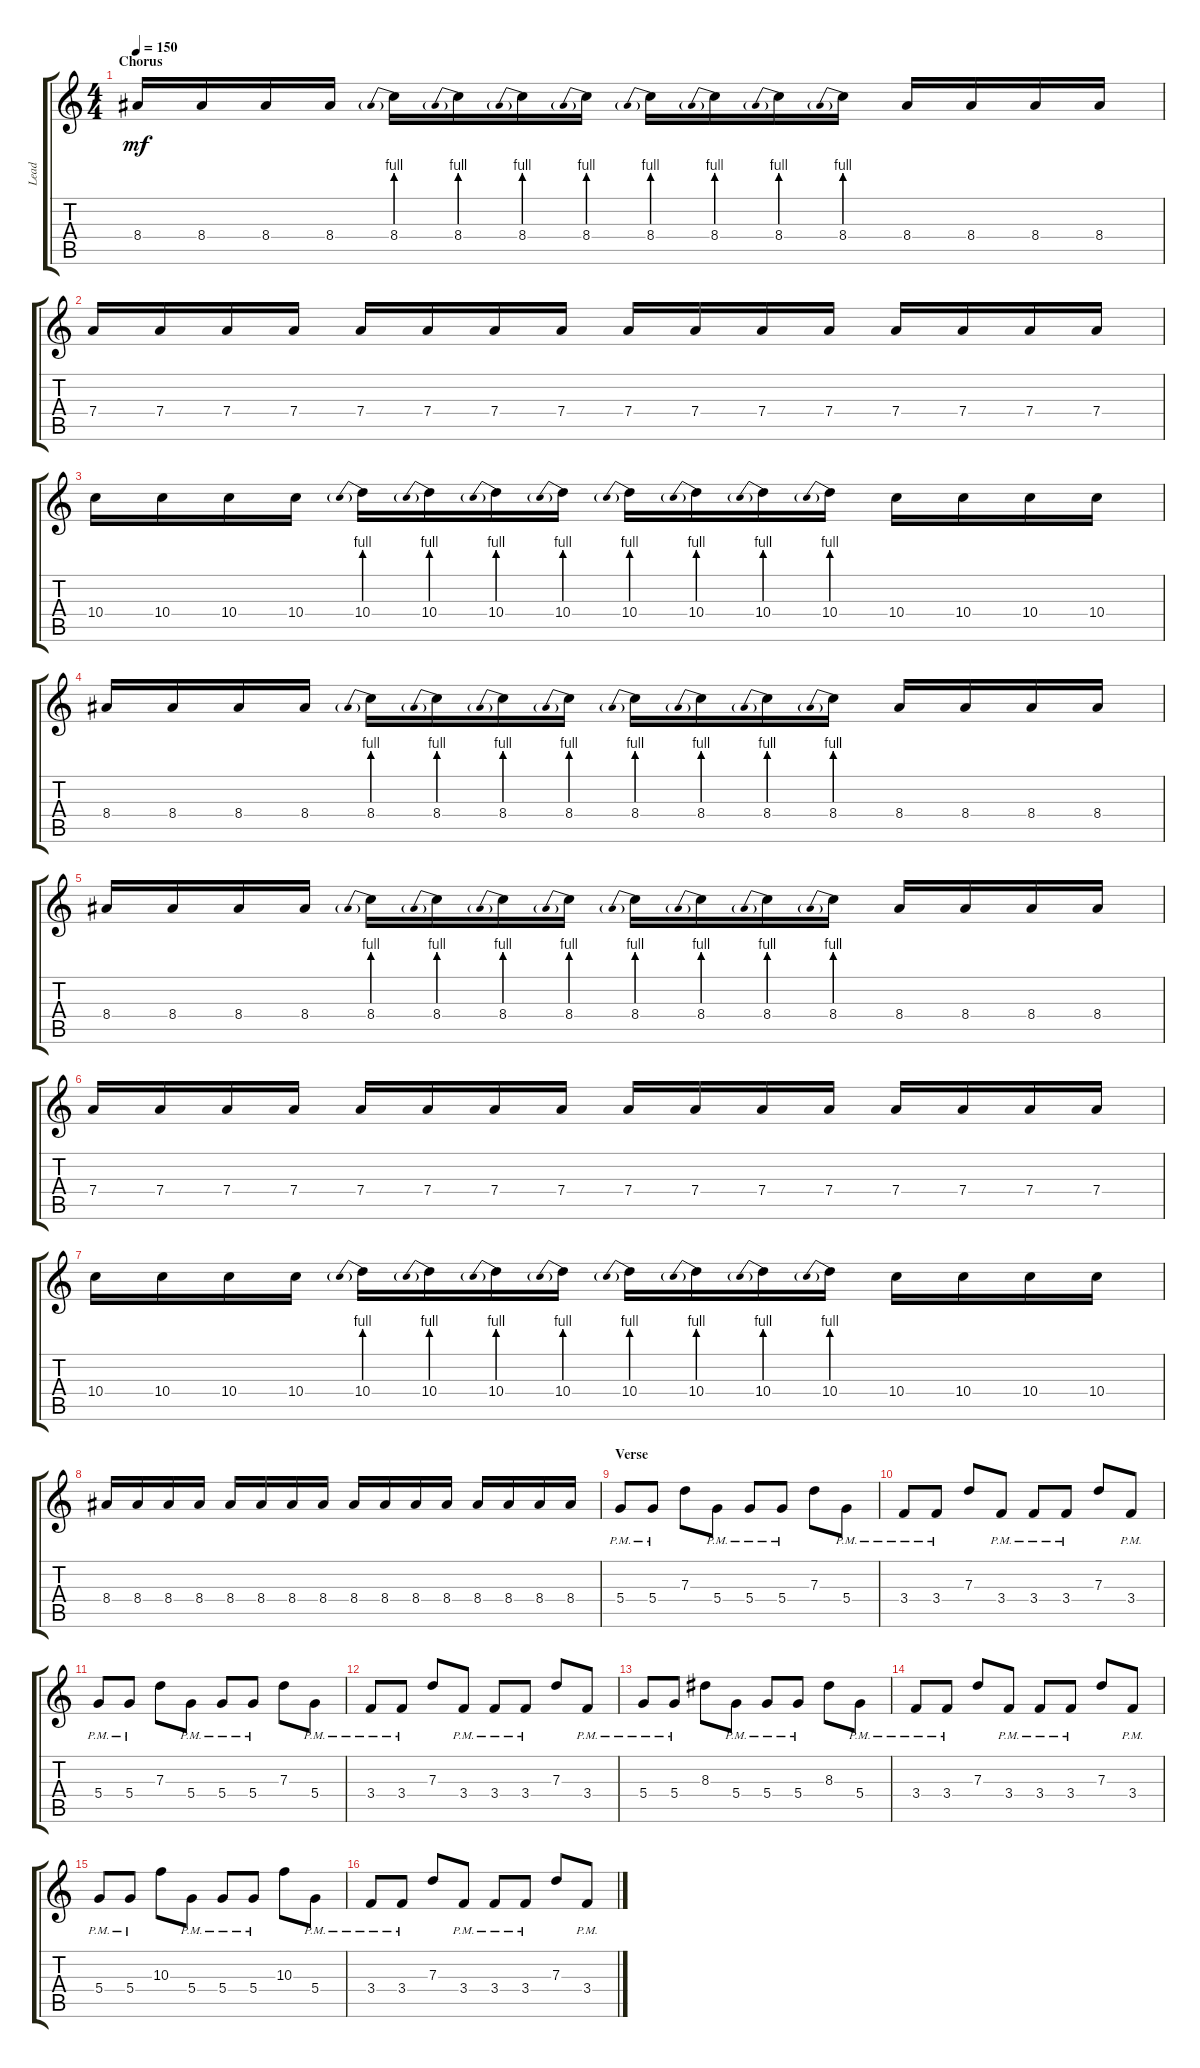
\track ("Lead" "Lead") {instrument distortionguitar}
\staff {score tabs}
\tuning (E4 B3 G3 D3 A2 D2) {hide}
\ts (4 4)
\section ("" "Chorus")
\tempo 150
\clef g2
\ks c
8.4.16{dy mf} 8.4.16 8.4.16 8.4.16 8.4{be (prebend 0 4 60 4)}.16 8.4{be (prebend 0 4 60 4)}.16 8.4{be (prebend 0 4 60 4)}.16 8.4{be (prebend 0 4 60 4)}.16 8.4{be (prebend 0 4 60 4)}.16 8.4{be (prebend 0 4 60 4)}.16 8.4{be (prebend 0 4 60 4)}.16 8.4{be (prebend 0 4 60 4)}.16 8.4.16 8.4.16 8.4.16 8.4.16 |
7.4.16 7.4.16 7.4.16 7.4.16 7.4.16 7.4.16 7.4.16 7.4.16 7.4.16 7.4.16 7.4.16 7.4.16 7.4.16 7.4.16 7.4.16 7.4.16 |
10.4.16 10.4.16 10.4.16 10.4.16 10.4{be (prebend 0 4 60 4)}.16 10.4{be (prebend 0 4 60 4)}.16 10.4{be (prebend 0 4 60 4)}.16 10.4{be (prebend 0 4 60 4)}.16 10.4{be (prebend 0 4 60 4)}.16 10.4{be (prebend 0 4 60 4)}.16 10.4{be (prebend 0 4 60 4)}.16 10.4{be (prebend 0 4 60 4)}.16 10.4.16 10.4.16 10.4.16 10.4.16 |
8.4.16 8.4.16 8.4.16 8.4.16 8.4{be (prebend 0 4 60 4)}.16 8.4{be (prebend 0 4 60 4)}.16 8.4{be (prebend 0 4 60 4)}.16 8.4{be (prebend 0 4 60 4)}.16 8.4{be (prebend 0 4 60 4)}.16 8.4{be (prebend 0 4 60 4)}.16 8.4{be (prebend 0 4 60 4)}.16 8.4{be (prebend 0 4 60 4)}.16 8.4.16 8.4.16 8.4.16 8.4.16 |
8.4.16 8.4.16 8.4.16 8.4.16 8.4{be (prebend 0 4 60 4)}.16 8.4{be (prebend 0 4 60 4)}.16 8.4{be (prebend 0 4 60 4)}.16 8.4{be (prebend 0 4 60 4)}.16 8.4{be (prebend 0 4 60 4)}.16 8.4{be (prebend 0 4 60 4)}.16 8.4{be (prebend 0 4 60 4)}.16 8.4{be (prebend 0 4 60 4)}.16 8.4.16 8.4.16 8.4.16 8.4.16 |
7.4.16 7.4.16 7.4.16 7.4.16 7.4.16 7.4.16 7.4.16 7.4.16 7.4.16 7.4.16 7.4.16 7.4.16 7.4.16 7.4.16 7.4.16 7.4.16 |
10.4.16 10.4.16 10.4.16 10.4.16 10.4{be (prebend 0 4 60 4)}.16 10.4{be (prebend 0 4 60 4)}.16 10.4{be (prebend 0 4 60 4)}.16 10.4{be (prebend 0 4 60 4)}.16 10.4{be (prebend 0 4 60 4)}.16 10.4{be (prebend 0 4 60 4)}.16 10.4{be (prebend 0 4 60 4)}.16 10.4{be (prebend 0 4 60 4)}.16 10.4.16 10.4.16 10.4.16 10.4.16 |
8.4.16 8.4.16 8.4.16 8.4.16 8.4.16 8.4.16 8.4.16 8.4.16 8.4.16 8.4.16 8.4.16 8.4.16 8.4.16 8.4.16 8.4.16 8.4.16 |
\section ("" "Verse")
5.4{pm}.8 5.4{pm}.8 7.3.8 5.4{pm}.8 5.4{pm}.8 5.4{pm}.8 7.3.8 5.4{pm}.8 |
3.4{pm}.8 3.4{pm}.8 7.3.8 3.4{pm}.8 3.4{pm}.8 3.4{pm}.8 7.3.8 3.4{pm}.8 |
5.4{pm}.8 5.4{pm}.8 7.3.8 5.4{pm}.8 5.4{pm}.8 5.4{pm}.8 7.3.8 5.4{pm}.8 |
3.4{pm}.8 3.4{pm}.8 7.3.8 3.4{pm}.8 3.4{pm}.8 3.4{pm}.8 7.3.8 3.4{pm}.8 |
5.4{pm}.8 5.4{pm}.8 8.3.8 5.4{pm}.8 5.4{pm}.8 5.4{pm}.8 8.3.8 5.4{pm}.8 |
3.4{pm}.8 3.4{pm}.8 7.3.8 3.4{pm}.8 3.4{pm}.8 3.4{pm}.8 7.3.8 3.4{pm}.8 |
5.4{pm}.8 5.4{pm}.8 10.3.8 5.4{pm}.8 5.4{pm}.8 5.4{pm}.8 10.3.8 5.4{pm}.8 |
3.4{pm}.8 3.4{pm}.8 7.3.8 3.4{pm}.8 3.4{pm}.8 3.4{pm}.8 7.3.8 3.4{pm}.8
